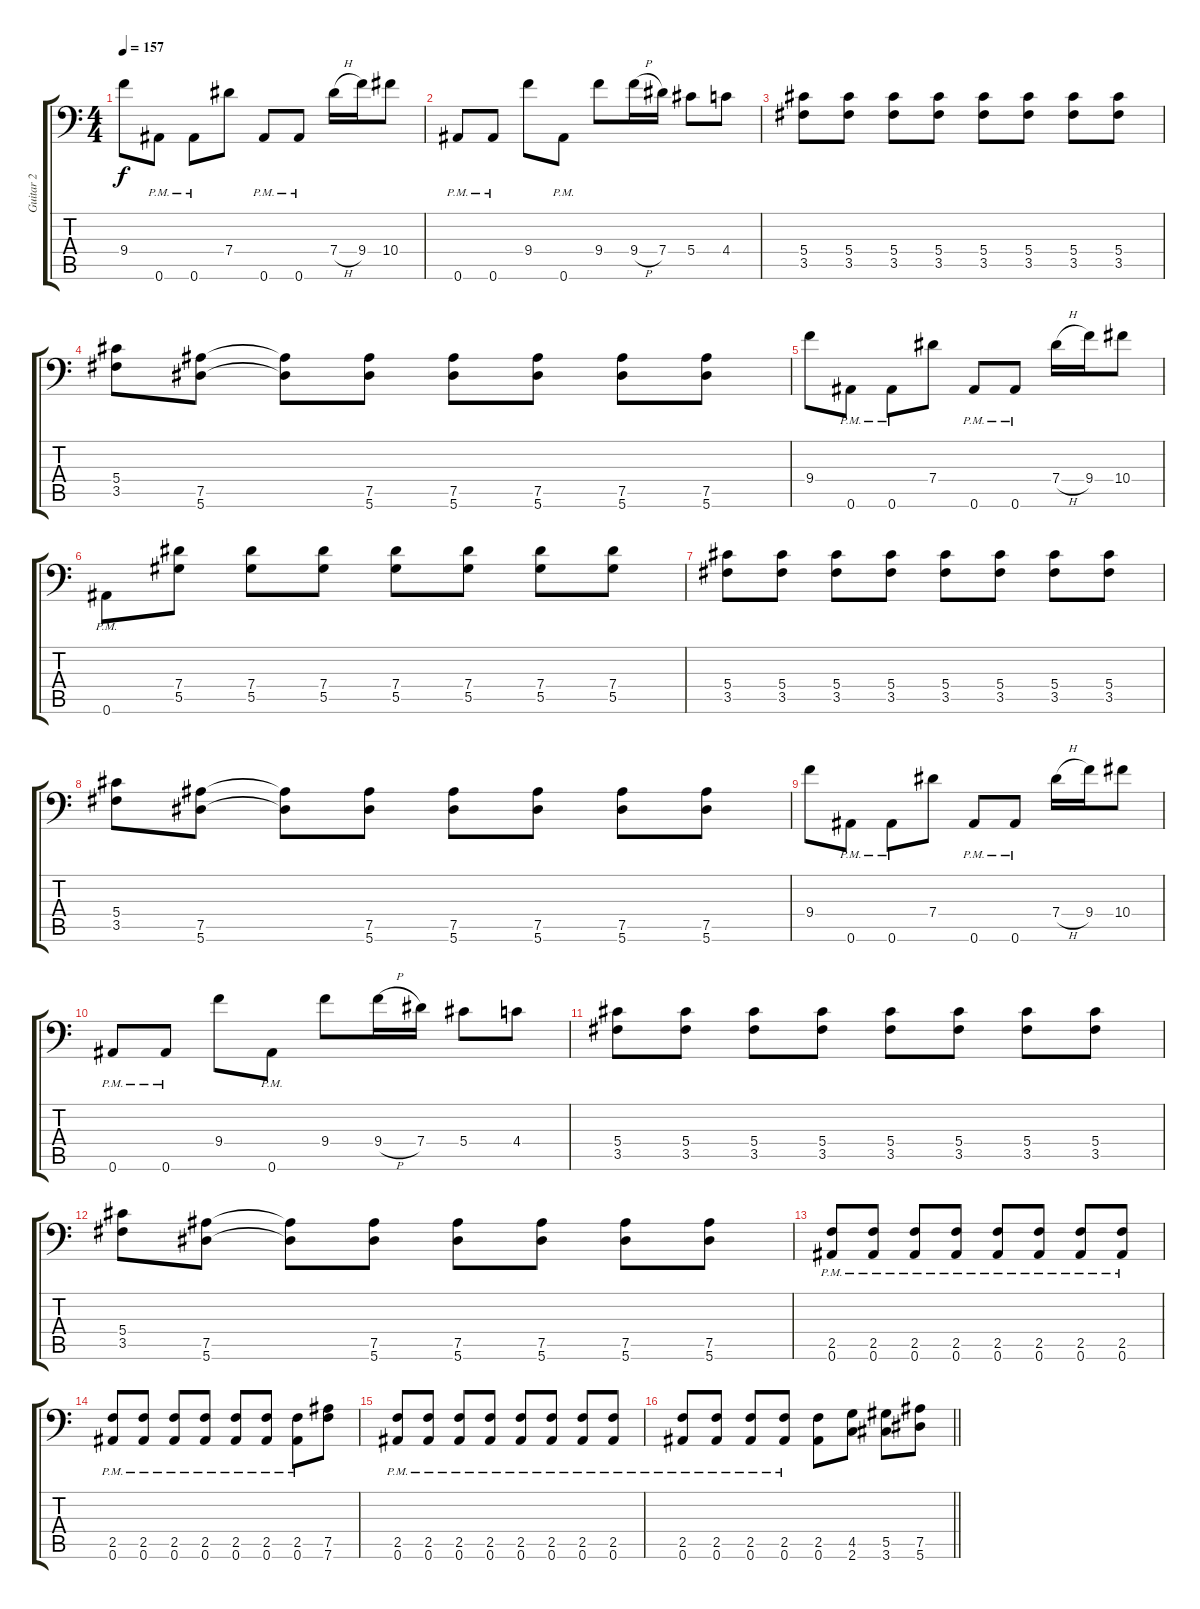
\track ("Guitar 2" "Guitar 2") {instrument distortionguitar}
\staff {score tabs}
\tuning (Bb3 F3 Db3 Ab2 Eb2 Bb1) {hide}
\ts (4 4)
\tempo 157
\clef f4
\ks c
9.4.8{dy f} 0.6{pm}.8 0.6{pm}.8 7.4.8 0.6{pm}.8 0.6{pm}.8 7.4{h}.16 9.4.16 10.4.8 |
0.6{pm}.8 0.6{pm}.8 9.4.8 0.6{pm}.8 9.4.8 9.4{h}.16 7.4.16 5.4.8 4.4.8 |
(5.4 3.5).8 (5.4 3.5).8 (5.4 3.5).8 (5.4 3.5).8 (5.4 3.5).8 (5.4 3.5).8 (5.4 3.5).8 (5.4 3.5).8 |
(5.4 3.5).8 (7.5 5.6).8 (7.5{t} 5.6{t}).8 (7.5 5.6).8 (7.5 5.6).8 (7.5 5.6).8 (7.5 5.6).8 (7.5 5.6).8 |
9.4.8 0.6{pm}.8 0.6{pm}.8 7.4.8 0.6{pm}.8 0.6{pm}.8 7.4{h}.16 9.4.16 10.4.8 |
0.6{pm}.8 (7.4 5.5).8 (7.4 5.5).8 (7.4 5.5).8 (7.4 5.5).8 (7.4 5.5).8 (7.4 5.5).8 (7.4 5.5).8 |
(5.4 3.5).8 (5.4 3.5).8 (5.4 3.5).8 (5.4 3.5).8 (5.4 3.5).8 (5.4 3.5).8 (5.4 3.5).8 (5.4 3.5).8 |
(5.4 3.5).8 (7.5 5.6).8 (7.5{t} 5.6{t}).8 (7.5 5.6).8 (7.5 5.6).8 (7.5 5.6).8 (7.5 5.6).8 (7.5 5.6).8 |
9.4.8 0.6{pm}.8 0.6{pm}.8 7.4.8 0.6{pm}.8 0.6{pm}.8 7.4{h}.16 9.4.16 10.4.8 |
0.6{pm}.8 0.6{pm}.8 9.4.8 0.6{pm}.8 9.4.8 9.4{h}.16 7.4.16 5.4.8 4.4.8 |
(5.4 3.5).8 (5.4 3.5).8 (5.4 3.5).8 (5.4 3.5).8 (5.4 3.5).8 (5.4 3.5).8 (5.4 3.5).8 (5.4 3.5).8 |
(5.4 3.5).8 (7.5 5.6).8 (7.5{t} 5.6{t}).8 (7.5 5.6).8 (7.5 5.6).8 (7.5 5.6).8 (7.5 5.6).8 (7.5 5.6).8 |
(2.5{pm} 0.6{pm}).8 (2.5{pm} 0.6{pm}).8 (2.5{pm} 0.6{pm}).8 (2.5{pm} 0.6{pm}).8 (2.5{pm} 0.6{pm}).8 (2.5{pm} 0.6{pm}).8 (2.5{pm} 0.6{pm}).8 (2.5{pm} 0.6{pm}).8 |
(2.5{pm} 0.6{pm}).8 (2.5{pm} 0.6{pm}).8 (2.5{pm} 0.6{pm}).8 (2.5{pm} 0.6{pm}).8 (2.5{pm} 0.6{pm}).8 (2.5{pm} 0.6{pm}).8 (2.5{pm} 0.6{pm}).8 (7.5 7.6).8 |
(2.5{pm} 0.6{pm}).8 (2.5{pm} 0.6{pm}).8 (2.5{pm} 0.6{pm}).8 (2.5{pm} 0.6{pm}).8 (2.5{pm} 0.6{pm}).8 (2.5{pm} 0.6{pm}).8 (2.5{pm} 0.6{pm}).8 (2.5{pm} 0.6{pm}).8 |
\barLineRight lightlight
(2.5{pm} 0.6{pm}).8 (2.5{pm} 0.6{pm}).8 (2.5{pm} 0.6{pm}).8 (2.5{pm} 0.6{pm}).8 (2.5 0.6).8 (4.5 2.6).8 (5.5 3.6).8 (7.5 5.6).8
